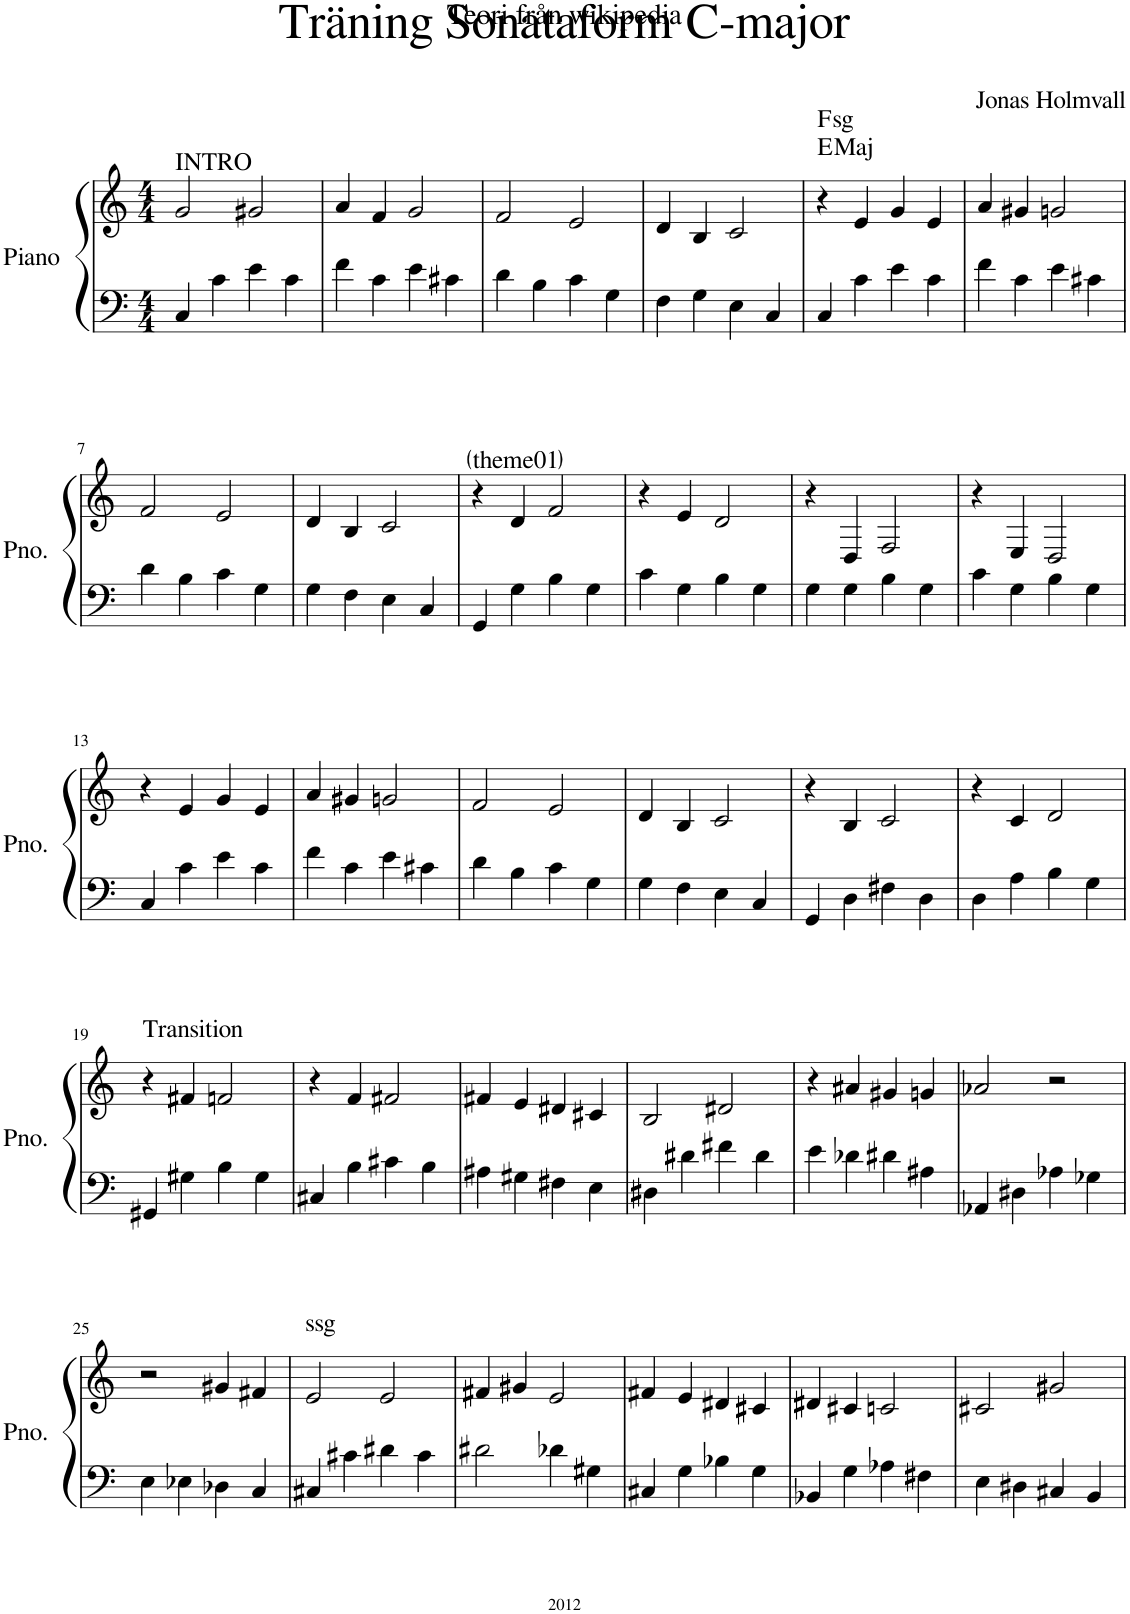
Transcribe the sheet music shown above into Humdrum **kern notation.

**kern	**kern	**harte
*part1	*part1	*part1
*staff2	*staff1	*
*I"Piano	*	*
*I'Pno.	*	*
*clefF4	*clefG2	*
*k[]	*k[]	*
*M4/4	*M4/4	*
=1	=1	=1
!	!	!LO:H:kt=INTRO
4C/	2g/	N
4c\	.	.
4e\	2g#X/	.
4c\	.	.
=2	=2	=2
4f\	4a/	.
4c\	4f/	.
4e\	2g/	.
4c#X\	.	.
=3	=3	=3
4d\	2f/	.
4B\	.	.
4c\	2e/	.
4G\	.	.
=4	=4	=4
4F\	4d/	.
4G\	4B/	.
4E\	2c/	.
4C/	.	.
=5	=5	=5
!	!	!LO:H:n=1:kt=Maj
!	!	!LO:H:n=2:kt=sg
4C/	4r	E:maj .
4c\	4e/	.
4e\	4g/	.
4c\	4e/	.
=6	=6	=6
4f\	4a/	.
4c\	4g#X/	.
4e\	2gn/	.
4c#X\	.	.
!!LO:LB:g=z
=7	=7	=7
4d\	2f/	.
4B\	.	.
4c\	2e/	.
4G\	.	.
=8	=8	=8
4G\	4d/	.
4F\	4B/	.
4E\	2c/	.
4C/	.	.
=9	=9	=9
!	!	!LO:H:kt=theme01
4GG/	4r	N
4G\	4d/	.
4B\	2f/	.
4G\	.	.
=10	=10	=10
4c\	4r	.
4G\	4e/	.
4B\	2d/	.
4G\	.	.
=11	=11	=11
4G\	4r	.
4G\	4D/	.
4B\	2F/	.
4G\	.	.
=12	=12	=12
4c\	4r	.
4G\	4E/	.
4B\	2D/	.
4G\	.	.
!!LO:LB:g=z
=13	=13	=13
4C/	4r	.
4c\	4e/	.
4e\	4g/	.
4c\	4e/	.
=14	=14	=14
4f\	4a/	.
4c\	4g#X/	.
4e\	2gn/	.
4c#X\	.	.
=15	=15	=15
4d\	2f/	.
4B\	.	.
4c\	2e/	.
4G\	.	.
=16	=16	=16
4G\	4d/	.
4F\	4B/	.
4E\	2c/	.
4C/	.	.
=17	=17	=17
4GG/	4r	.
4D\	4B/	.
4F#X\	2c/	.
4D\	.	.
=18	=18	=18
4D\	4r	.
4A\	4c/	.
4B\	2d/	.
4G\	.	.
!!LO:LB:g=z
=19	=19	=19
!	!	!LO:H:kt=Transition
4GG#X/	4r	N
4G#X\	4f#X/	.
4B\	2fn/	.
4G#\	.	.
=20	=20	=20
4C#X/	4r	.
4B\	4f/	.
4c#X\	2f#X/	.
4B\	.	.
=21	=21	=21
4A#X\	4f#X/	.
4G#X\	4e/	.
4F#X\	4d#X/	.
4E\	4c#X/	.
=22	=22	=22
4D#X\	2B/	.
4d#X\	.	.
4f#X\	2d#X/	.
4d#\	.	.
=23	=23	=23
4e\	4r	.
4d-X\	4a#X/	.
4d#X\	4g#X/	.
4A#X\	4gn/	.
=24	=24	=24
4AA-X/	2a-X/	.
4D#X\	.	.
4A-X\	2r	.
4G-X\	.	.
!!LO:LB:g=z
=25	=25	=25
4E\	2r	.
4E-X\	.	.
4D-X\	4g#X/	.
4C/	4f#X/	.
=26	=26	=26
!	!	!LO:H:kt=ssg
4C#X/	2e/	N
4c#X\	.	.
4d#X\	2e/	.
4c#\	.	.
=27	=27	=27
2d#X\	4f#X/	.
.	4g#X/	.
4d-X\	2e/	.
4G#X\	.	.
=28	=28	=28
4C#X/	4f#X/	.
4G\	4e/	.
4B-X\	4d#X/	.
4G\	4c#X/	.
=29	=29	=29
4BB-X/	4d#X/	.
4G\	4c#X/	.
4A-X\	2cn/	.
4F#X\	.	.
=30	=30	=30
4E\	2c#X/	.
4D#X\	.	.
4C#X/	2g#X/	.
4BB/	.	.
=	=	=
*-	*-	*-
